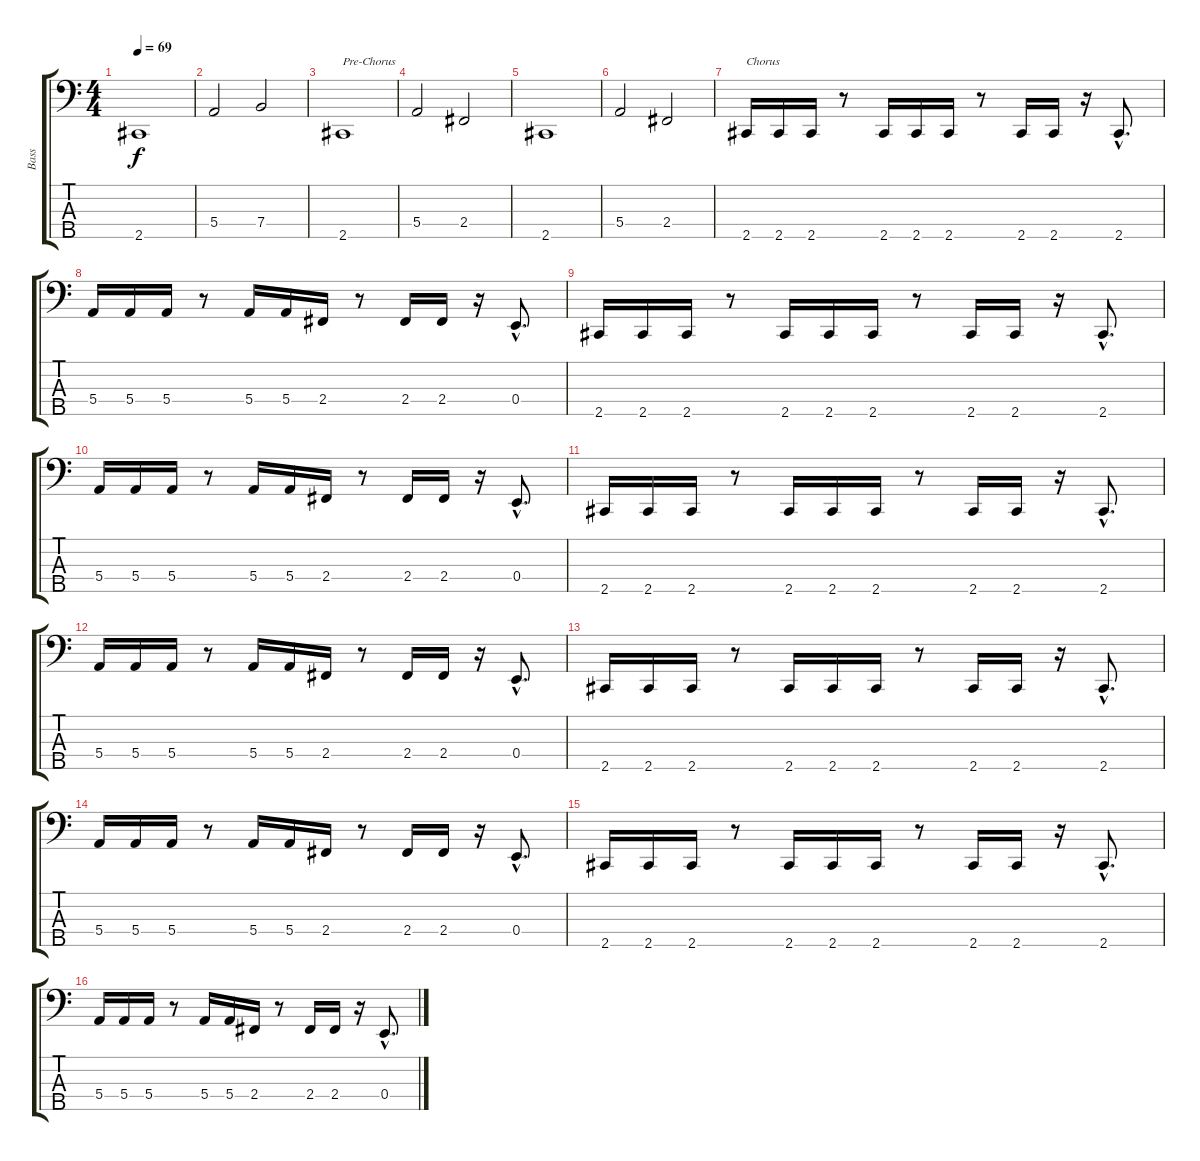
\track ("Bass" "Bass") {instrument electricbassfinger}
\staff {score tabs}
\tuning (G2 D2 A1 E1 B0) {hide}
\ts (4 4)
\tempo 69
\clef f4
\ks c
2.5.1{dy f} |
5.4.2 7.4.2 |
2.5.1{txt "Pre-Chorus"} |
5.4.2 2.4.2 |
2.5.1 |
5.4.2 2.4.2 |
2.5.16{txt "Chorus"} 2.5.16 2.5.16 r.8 2.5.16 2.5.16 2.5.16 r.8 2.5.16 2.5.16 r.16 2.5{hac}.8{d} |
5.4.16 5.4.16 5.4.16 r.8 5.4.16 5.4.16 2.4.16 r.8 2.4.16 2.4.16 r.16 0.4{hac}.8{d} |
2.5.16 2.5.16 2.5.16 r.8 2.5.16 2.5.16 2.5.16 r.8 2.5.16 2.5.16 r.16 2.5{hac}.8{d} |
5.4.16 5.4.16 5.4.16 r.8 5.4.16 5.4.16 2.4.16 r.8 2.4.16 2.4.16 r.16 0.4{hac}.8{d} |
2.5.16 2.5.16 2.5.16 r.8 2.5.16 2.5.16 2.5.16 r.8 2.5.16 2.5.16 r.16 2.5{hac}.8{d} |
5.4.16 5.4.16 5.4.16 r.8 5.4.16 5.4.16 2.4.16 r.8 2.4.16 2.4.16 r.16 0.4{hac}.8{d} |
2.5.16 2.5.16 2.5.16 r.8 2.5.16 2.5.16 2.5.16 r.8 2.5.16 2.5.16 r.16 2.5{hac}.8{d} |
5.4.16 5.4.16 5.4.16 r.8 5.4.16 5.4.16 2.4.16 r.8 2.4.16 2.4.16 r.16 0.4{hac}.8{d} |
2.5.16 2.5.16 2.5.16 r.8 2.5.16 2.5.16 2.5.16 r.8 2.5.16 2.5.16 r.16 2.5{hac}.8{d} |
5.4.16 5.4.16 5.4.16 r.8 5.4.16 5.4.16 2.4.16 r.8 2.4.16 2.4.16 r.16 0.4{hac}.8{d}
